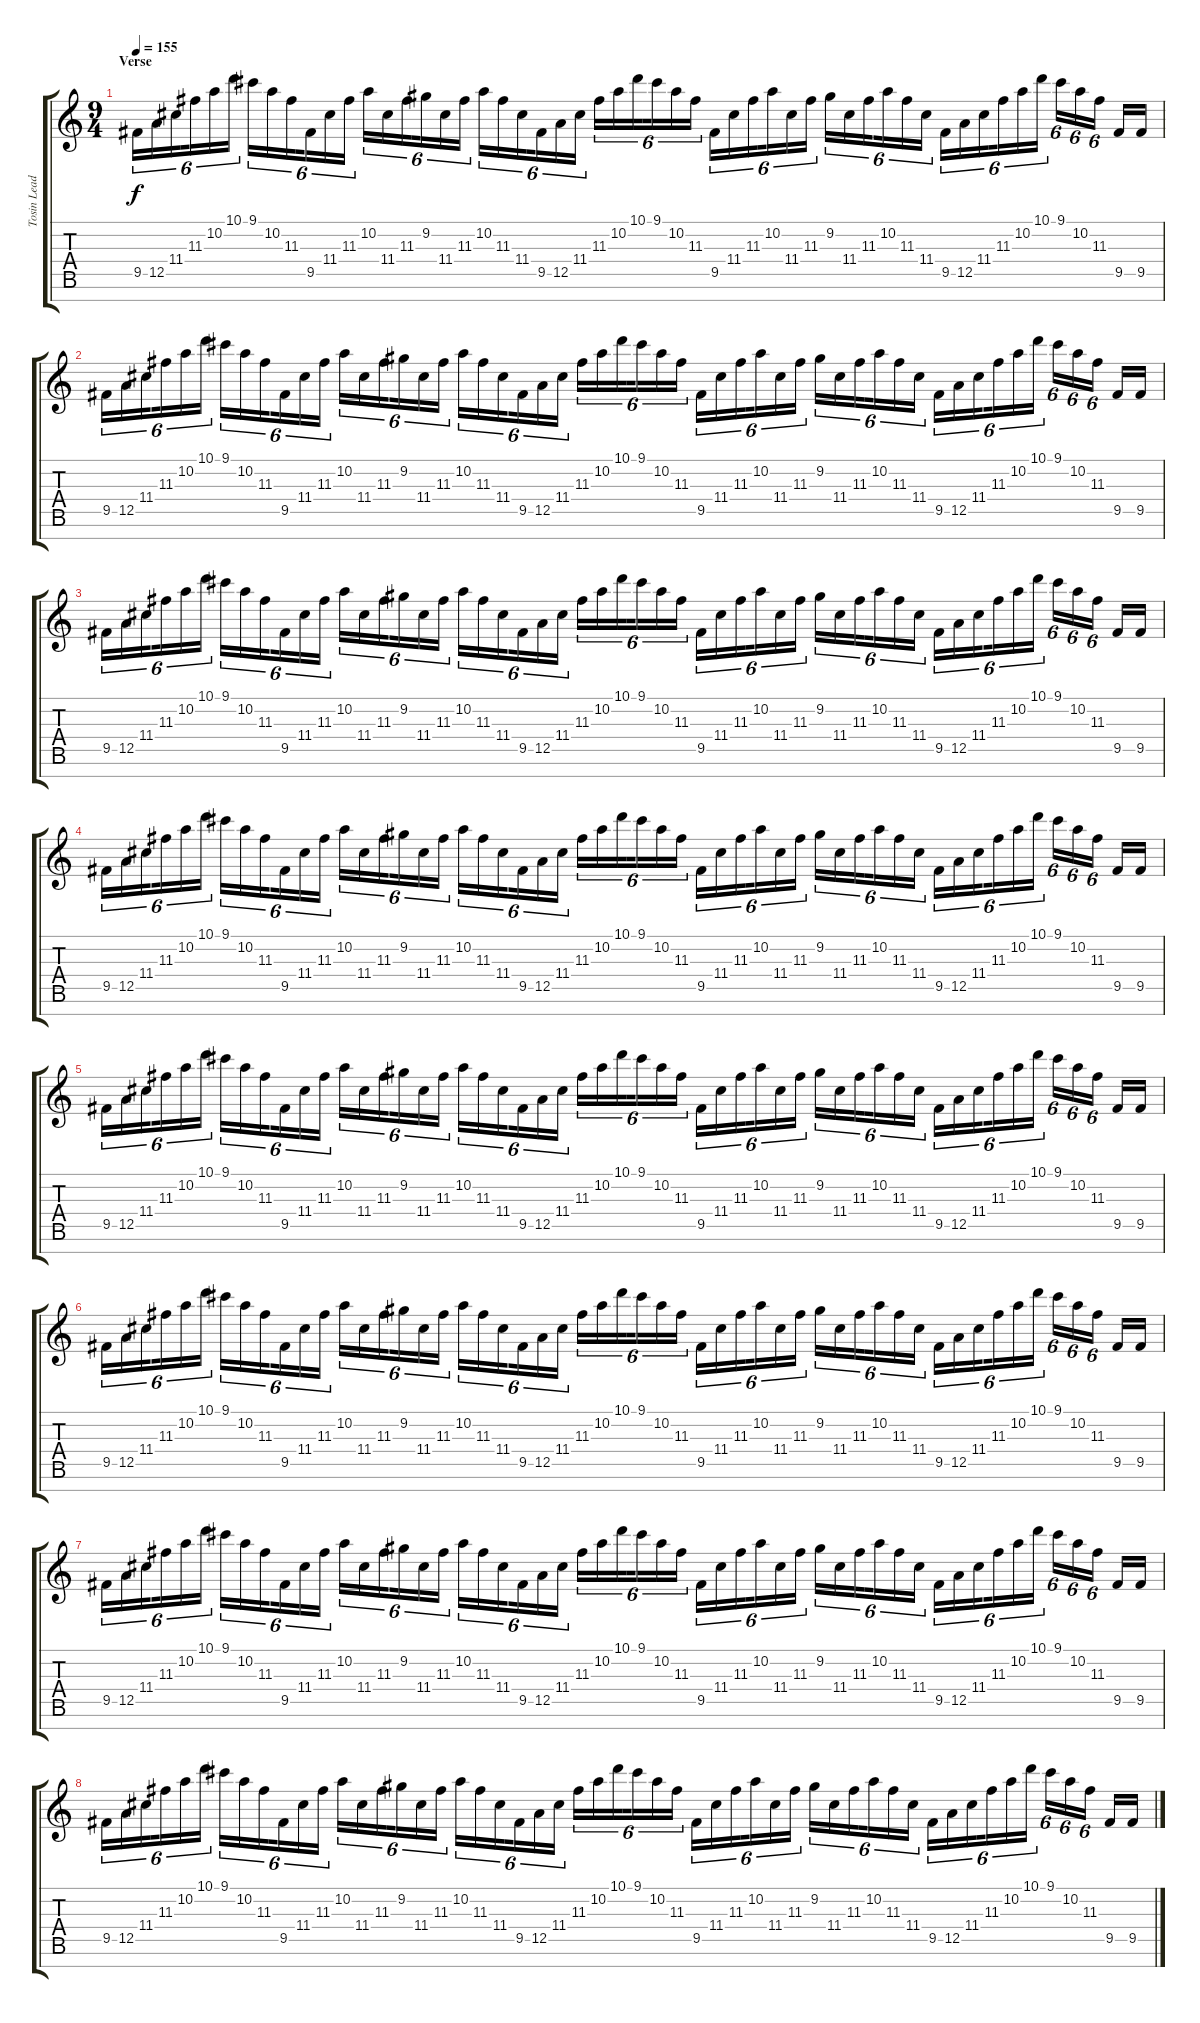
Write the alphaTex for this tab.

\track ("Tosin Lead Right" "Tosin Lead") {instrument overdrivenguitar}
\staff {score tabs}
\tuning (E4 B3 G3 D3 A2 D2 B1) {hide}
\ts (9 4)
\section ("" "Verse")
\tempo 155
\clef g2
\ks c
9.5.16{tu (6 4) dy f} 12.5.16{tu (6 4)} 11.4.16{tu (6 4) beam splitsecondary} 11.3.16{tu (6 4)} 10.2.16{tu (6 4)} 10.1.16{tu (6 4) beam splitsecondary} 9.1.16{tu (6 4)} 10.2.16{tu (6 4)} 11.3.16{tu (6 4) beam splitsecondary} 9.5.16{tu (6 4)} 11.4.16{tu (6 4)} 11.3.16{tu (6 4) beam splitsecondary} 10.2.16{tu (6 4)} 11.4.16{tu (6 4)} 11.3.16{tu (6 4) beam splitsecondary} 9.2.16{tu (6 4)} 11.4.16{tu (6 4)} 11.3.16{tu (6 4)} 10.2.16{tu (6 4)} 11.3.16{tu (6 4)} 11.4.16{tu (6 4) beam splitsecondary} 9.5.16{tu (6 4)} 12.5.16{tu (6 4)} 11.4.16{tu (6 4) beam splitsecondary} 11.3.16{tu (6 4)} 10.2.16{tu (6 4)} 10.1.16{tu (6 4) beam splitsecondary} 9.1.16{tu (6 4)} 10.2.16{tu (6 4)} 11.3.16{tu (6 4) beam splitsecondary} 9.5.16{tu (6 4)} 11.4.16{tu (6 4)} 11.3.16{tu (6 4) beam splitsecondary} 10.2.16{tu (6 4)} 11.4.16{tu (6 4)} 11.3.16{tu (6 4)} 9.2.16{tu (6 4)} 11.4.16{tu (6 4)} 11.3.16{tu (6 4) beam splitsecondary} 10.2.16{tu (6 4)} 11.3.16{tu (6 4)} 11.4.16{tu (6 4) beam splitsecondary} 9.5.16{tu (6 4)} 12.5.16{tu (6 4)} 11.4.16{tu (6 4) beam splitsecondary} 11.3.16{tu (6 4)} 10.2.16{tu (6 4)} 10.1.16{tu (6 4) beam splitsecondary} 9.1.16{tu (6 4)} 10.2.16{tu (6 4)} 11.3.16{tu (6 4) beam splitsecondary} 9.5.16 9.5.16 |
9.5.16{tu (6 4)} 12.5.16{tu (6 4)} 11.4.16{tu (6 4) beam splitsecondary} 11.3.16{tu (6 4)} 10.2.16{tu (6 4)} 10.1.16{tu (6 4) beam splitsecondary} 9.1.16{tu (6 4)} 10.2.16{tu (6 4)} 11.3.16{tu (6 4) beam splitsecondary} 9.5.16{tu (6 4)} 11.4.16{tu (6 4)} 11.3.16{tu (6 4) beam splitsecondary} 10.2.16{tu (6 4)} 11.4.16{tu (6 4)} 11.3.16{tu (6 4) beam splitsecondary} 9.2.16{tu (6 4)} 11.4.16{tu (6 4)} 11.3.16{tu (6 4)} 10.2.16{tu (6 4)} 11.3.16{tu (6 4)} 11.4.16{tu (6 4) beam splitsecondary} 9.5.16{tu (6 4)} 12.5.16{tu (6 4)} 11.4.16{tu (6 4) beam splitsecondary} 11.3.16{tu (6 4)} 10.2.16{tu (6 4)} 10.1.16{tu (6 4) beam splitsecondary} 9.1.16{tu (6 4)} 10.2.16{tu (6 4)} 11.3.16{tu (6 4) beam splitsecondary} 9.5.16{tu (6 4)} 11.4.16{tu (6 4)} 11.3.16{tu (6 4) beam splitsecondary} 10.2.16{tu (6 4)} 11.4.16{tu (6 4)} 11.3.16{tu (6 4)} 9.2.16{tu (6 4)} 11.4.16{tu (6 4)} 11.3.16{tu (6 4) beam splitsecondary} 10.2.16{tu (6 4)} 11.3.16{tu (6 4)} 11.4.16{tu (6 4) beam splitsecondary} 9.5.16{tu (6 4)} 12.5.16{tu (6 4)} 11.4.16{tu (6 4) beam splitsecondary} 11.3.16{tu (6 4)} 10.2.16{tu (6 4)} 10.1.16{tu (6 4) beam splitsecondary} 9.1.16{tu (6 4)} 10.2.16{tu (6 4)} 11.3.16{tu (6 4) beam splitsecondary} 9.5.16 9.5.16 |
9.5.16{tu (6 4)} 12.5.16{tu (6 4)} 11.4.16{tu (6 4) beam splitsecondary} 11.3.16{tu (6 4)} 10.2.16{tu (6 4)} 10.1.16{tu (6 4) beam splitsecondary} 9.1.16{tu (6 4)} 10.2.16{tu (6 4)} 11.3.16{tu (6 4) beam splitsecondary} 9.5.16{tu (6 4)} 11.4.16{tu (6 4)} 11.3.16{tu (6 4) beam splitsecondary} 10.2.16{tu (6 4)} 11.4.16{tu (6 4)} 11.3.16{tu (6 4) beam splitsecondary} 9.2.16{tu (6 4)} 11.4.16{tu (6 4)} 11.3.16{tu (6 4)} 10.2.16{tu (6 4)} 11.3.16{tu (6 4)} 11.4.16{tu (6 4) beam splitsecondary} 9.5.16{tu (6 4)} 12.5.16{tu (6 4)} 11.4.16{tu (6 4) beam splitsecondary} 11.3.16{tu (6 4)} 10.2.16{tu (6 4)} 10.1.16{tu (6 4) beam splitsecondary} 9.1.16{tu (6 4)} 10.2.16{tu (6 4)} 11.3.16{tu (6 4) beam splitsecondary} 9.5.16{tu (6 4)} 11.4.16{tu (6 4)} 11.3.16{tu (6 4) beam splitsecondary} 10.2.16{tu (6 4)} 11.4.16{tu (6 4)} 11.3.16{tu (6 4)} 9.2.16{tu (6 4)} 11.4.16{tu (6 4)} 11.3.16{tu (6 4) beam splitsecondary} 10.2.16{tu (6 4)} 11.3.16{tu (6 4)} 11.4.16{tu (6 4) beam splitsecondary} 9.5.16{tu (6 4)} 12.5.16{tu (6 4)} 11.4.16{tu (6 4) beam splitsecondary} 11.3.16{tu (6 4)} 10.2.16{tu (6 4)} 10.1.16{tu (6 4) beam splitsecondary} 9.1.16{tu (6 4)} 10.2.16{tu (6 4)} 11.3.16{tu (6 4) beam splitsecondary} 9.5.16 9.5.16 |
9.5.16{tu (6 4)} 12.5.16{tu (6 4)} 11.4.16{tu (6 4) beam splitsecondary} 11.3.16{tu (6 4)} 10.2.16{tu (6 4)} 10.1.16{tu (6 4) beam splitsecondary} 9.1.16{tu (6 4)} 10.2.16{tu (6 4)} 11.3.16{tu (6 4) beam splitsecondary} 9.5.16{tu (6 4)} 11.4.16{tu (6 4)} 11.3.16{tu (6 4) beam splitsecondary} 10.2.16{tu (6 4)} 11.4.16{tu (6 4)} 11.3.16{tu (6 4) beam splitsecondary} 9.2.16{tu (6 4)} 11.4.16{tu (6 4)} 11.3.16{tu (6 4)} 10.2.16{tu (6 4)} 11.3.16{tu (6 4)} 11.4.16{tu (6 4) beam splitsecondary} 9.5.16{tu (6 4)} 12.5.16{tu (6 4)} 11.4.16{tu (6 4) beam splitsecondary} 11.3.16{tu (6 4)} 10.2.16{tu (6 4)} 10.1.16{tu (6 4) beam splitsecondary} 9.1.16{tu (6 4)} 10.2.16{tu (6 4)} 11.3.16{tu (6 4) beam splitsecondary} 9.5.16{tu (6 4)} 11.4.16{tu (6 4)} 11.3.16{tu (6 4) beam splitsecondary} 10.2.16{tu (6 4)} 11.4.16{tu (6 4)} 11.3.16{tu (6 4)} 9.2.16{tu (6 4)} 11.4.16{tu (6 4)} 11.3.16{tu (6 4) beam splitsecondary} 10.2.16{tu (6 4)} 11.3.16{tu (6 4)} 11.4.16{tu (6 4) beam splitsecondary} 9.5.16{tu (6 4)} 12.5.16{tu (6 4)} 11.4.16{tu (6 4) beam splitsecondary} 11.3.16{tu (6 4)} 10.2.16{tu (6 4)} 10.1.16{tu (6 4) beam splitsecondary} 9.1.16{tu (6 4)} 10.2.16{tu (6 4)} 11.3.16{tu (6 4) beam splitsecondary} 9.5.16 9.5.16 |
9.5.16{tu (6 4)} 12.5.16{tu (6 4)} 11.4.16{tu (6 4) beam splitsecondary} 11.3.16{tu (6 4)} 10.2.16{tu (6 4)} 10.1.16{tu (6 4) beam splitsecondary} 9.1.16{tu (6 4)} 10.2.16{tu (6 4)} 11.3.16{tu (6 4) beam splitsecondary} 9.5.16{tu (6 4)} 11.4.16{tu (6 4)} 11.3.16{tu (6 4) beam splitsecondary} 10.2.16{tu (6 4)} 11.4.16{tu (6 4)} 11.3.16{tu (6 4) beam splitsecondary} 9.2.16{tu (6 4)} 11.4.16{tu (6 4)} 11.3.16{tu (6 4)} 10.2.16{tu (6 4)} 11.3.16{tu (6 4)} 11.4.16{tu (6 4) beam splitsecondary} 9.5.16{tu (6 4)} 12.5.16{tu (6 4)} 11.4.16{tu (6 4) beam splitsecondary} 11.3.16{tu (6 4)} 10.2.16{tu (6 4)} 10.1.16{tu (6 4) beam splitsecondary} 9.1.16{tu (6 4)} 10.2.16{tu (6 4)} 11.3.16{tu (6 4) beam splitsecondary} 9.5.16{tu (6 4)} 11.4.16{tu (6 4)} 11.3.16{tu (6 4) beam splitsecondary} 10.2.16{tu (6 4)} 11.4.16{tu (6 4)} 11.3.16{tu (6 4)} 9.2.16{tu (6 4)} 11.4.16{tu (6 4)} 11.3.16{tu (6 4) beam splitsecondary} 10.2.16{tu (6 4)} 11.3.16{tu (6 4)} 11.4.16{tu (6 4) beam splitsecondary} 9.5.16{tu (6 4)} 12.5.16{tu (6 4)} 11.4.16{tu (6 4) beam splitsecondary} 11.3.16{tu (6 4)} 10.2.16{tu (6 4)} 10.1.16{tu (6 4) beam splitsecondary} 9.1.16{tu (6 4)} 10.2.16{tu (6 4)} 11.3.16{tu (6 4) beam splitsecondary} 9.5.16 9.5.16 |
9.5.16{tu (6 4)} 12.5.16{tu (6 4)} 11.4.16{tu (6 4) beam splitsecondary} 11.3.16{tu (6 4)} 10.2.16{tu (6 4)} 10.1.16{tu (6 4) beam splitsecondary} 9.1.16{tu (6 4)} 10.2.16{tu (6 4)} 11.3.16{tu (6 4) beam splitsecondary} 9.5.16{tu (6 4)} 11.4.16{tu (6 4)} 11.3.16{tu (6 4) beam splitsecondary} 10.2.16{tu (6 4)} 11.4.16{tu (6 4)} 11.3.16{tu (6 4) beam splitsecondary} 9.2.16{tu (6 4)} 11.4.16{tu (6 4)} 11.3.16{tu (6 4)} 10.2.16{tu (6 4)} 11.3.16{tu (6 4)} 11.4.16{tu (6 4) beam splitsecondary} 9.5.16{tu (6 4)} 12.5.16{tu (6 4)} 11.4.16{tu (6 4) beam splitsecondary} 11.3.16{tu (6 4)} 10.2.16{tu (6 4)} 10.1.16{tu (6 4) beam splitsecondary} 9.1.16{tu (6 4)} 10.2.16{tu (6 4)} 11.3.16{tu (6 4) beam splitsecondary} 9.5.16{tu (6 4)} 11.4.16{tu (6 4)} 11.3.16{tu (6 4) beam splitsecondary} 10.2.16{tu (6 4)} 11.4.16{tu (6 4)} 11.3.16{tu (6 4)} 9.2.16{tu (6 4)} 11.4.16{tu (6 4)} 11.3.16{tu (6 4) beam splitsecondary} 10.2.16{tu (6 4)} 11.3.16{tu (6 4)} 11.4.16{tu (6 4) beam splitsecondary} 9.5.16{tu (6 4)} 12.5.16{tu (6 4)} 11.4.16{tu (6 4) beam splitsecondary} 11.3.16{tu (6 4)} 10.2.16{tu (6 4)} 10.1.16{tu (6 4) beam splitsecondary} 9.1.16{tu (6 4)} 10.2.16{tu (6 4)} 11.3.16{tu (6 4) beam splitsecondary} 9.5.16 9.5.16 |
9.5.16{tu (6 4)} 12.5.16{tu (6 4)} 11.4.16{tu (6 4) beam splitsecondary} 11.3.16{tu (6 4)} 10.2.16{tu (6 4)} 10.1.16{tu (6 4) beam splitsecondary} 9.1.16{tu (6 4)} 10.2.16{tu (6 4)} 11.3.16{tu (6 4) beam splitsecondary} 9.5.16{tu (6 4)} 11.4.16{tu (6 4)} 11.3.16{tu (6 4) beam splitsecondary} 10.2.16{tu (6 4)} 11.4.16{tu (6 4)} 11.3.16{tu (6 4) beam splitsecondary} 9.2.16{tu (6 4)} 11.4.16{tu (6 4)} 11.3.16{tu (6 4)} 10.2.16{tu (6 4)} 11.3.16{tu (6 4)} 11.4.16{tu (6 4) beam splitsecondary} 9.5.16{tu (6 4)} 12.5.16{tu (6 4)} 11.4.16{tu (6 4) beam splitsecondary} 11.3.16{tu (6 4)} 10.2.16{tu (6 4)} 10.1.16{tu (6 4) beam splitsecondary} 9.1.16{tu (6 4)} 10.2.16{tu (6 4)} 11.3.16{tu (6 4) beam splitsecondary} 9.5.16{tu (6 4)} 11.4.16{tu (6 4)} 11.3.16{tu (6 4) beam splitsecondary} 10.2.16{tu (6 4)} 11.4.16{tu (6 4)} 11.3.16{tu (6 4)} 9.2.16{tu (6 4)} 11.4.16{tu (6 4)} 11.3.16{tu (6 4) beam splitsecondary} 10.2.16{tu (6 4)} 11.3.16{tu (6 4)} 11.4.16{tu (6 4) beam splitsecondary} 9.5.16{tu (6 4)} 12.5.16{tu (6 4)} 11.4.16{tu (6 4) beam splitsecondary} 11.3.16{tu (6 4)} 10.2.16{tu (6 4)} 10.1.16{tu (6 4) beam splitsecondary} 9.1.16{tu (6 4)} 10.2.16{tu (6 4)} 11.3.16{tu (6 4) beam splitsecondary} 9.5.16 9.5.16 |
9.5.16{tu (6 4)} 12.5.16{tu (6 4)} 11.4.16{tu (6 4) beam splitsecondary} 11.3.16{tu (6 4)} 10.2.16{tu (6 4)} 10.1.16{tu (6 4) beam splitsecondary} 9.1.16{tu (6 4)} 10.2.16{tu (6 4)} 11.3.16{tu (6 4) beam splitsecondary} 9.5.16{tu (6 4)} 11.4.16{tu (6 4)} 11.3.16{tu (6 4) beam splitsecondary} 10.2.16{tu (6 4)} 11.4.16{tu (6 4)} 11.3.16{tu (6 4) beam splitsecondary} 9.2.16{tu (6 4)} 11.4.16{tu (6 4)} 11.3.16{tu (6 4)} 10.2.16{tu (6 4)} 11.3.16{tu (6 4)} 11.4.16{tu (6 4) beam splitsecondary} 9.5.16{tu (6 4)} 12.5.16{tu (6 4)} 11.4.16{tu (6 4) beam splitsecondary} 11.3.16{tu (6 4)} 10.2.16{tu (6 4)} 10.1.16{tu (6 4) beam splitsecondary} 9.1.16{tu (6 4)} 10.2.16{tu (6 4)} 11.3.16{tu (6 4) beam splitsecondary} 9.5.16{tu (6 4)} 11.4.16{tu (6 4)} 11.3.16{tu (6 4) beam splitsecondary} 10.2.16{tu (6 4)} 11.4.16{tu (6 4)} 11.3.16{tu (6 4)} 9.2.16{tu (6 4)} 11.4.16{tu (6 4)} 11.3.16{tu (6 4) beam splitsecondary} 10.2.16{tu (6 4)} 11.3.16{tu (6 4)} 11.4.16{tu (6 4) beam splitsecondary} 9.5.16{tu (6 4)} 12.5.16{tu (6 4)} 11.4.16{tu (6 4) beam splitsecondary} 11.3.16{tu (6 4)} 10.2.16{tu (6 4)} 10.1.16{tu (6 4) beam splitsecondary} 9.1.16{tu (6 4)} 10.2.16{tu (6 4)} 11.3.16{tu (6 4) beam splitsecondary} 9.5.16 9.5.16
